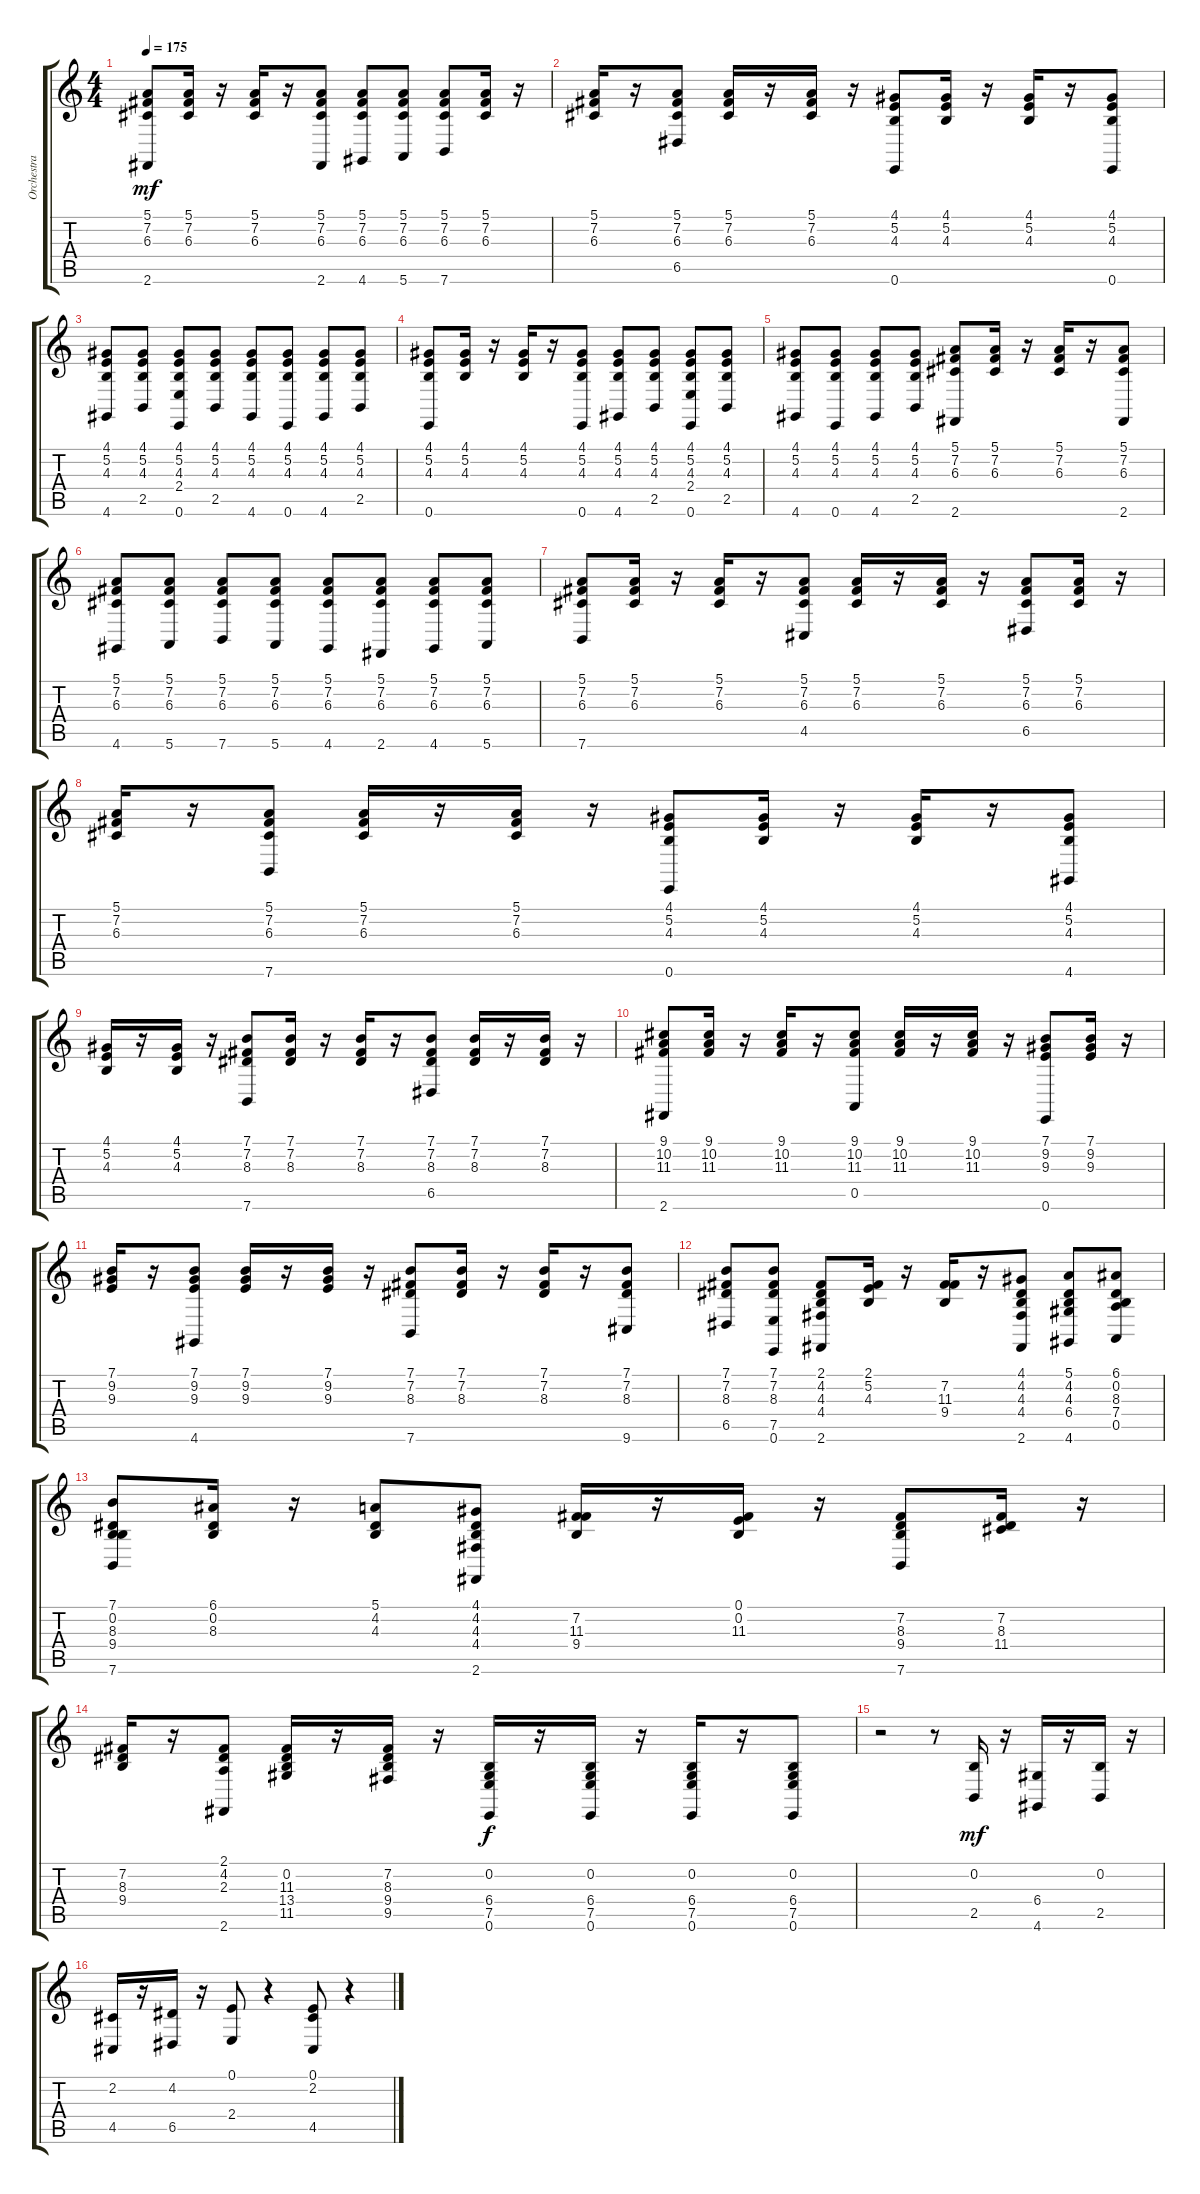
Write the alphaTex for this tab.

\track ("Orchestra" "Orchestra") {instrument stringensemble1}
\staff {score tabs}
\tuning (E4 B3 G3 D3 A2 E2) {hide}
\ts (4 4)
\tempo 175
\clef g2
\ks c
(5.1 7.2 6.3 2.6).8{dy mf} (5.1 7.2 6.3).16 r.16 (5.1 7.2 6.3).16 r.16 (5.1 7.2 6.3 2.6).8 (5.1 7.2 6.3 4.6).8 (5.1 7.2 6.3 5.6).8 (5.1 7.2 6.3 7.6).8 (5.1 7.2 6.3).16 r.16 |
(5.1 7.2 6.3).16 r.16 (5.1 7.2 6.3 6.5).8 (5.1 7.2 6.3).16 r.16 (5.1 7.2 6.3).16 r.16 (4.1 5.2 4.3 0.6).8 (4.1 5.2 4.3).16 r.16 (4.1 5.2 4.3).16 r.16 (4.1 5.2 4.3 0.6).8 |
(4.1 5.2 4.3 4.6).8 (4.1 5.2 4.3 2.5).8 (4.1 5.2 4.3 2.4 0.6).8 (4.1 5.2 4.3 2.5).8 (4.1 5.2 4.3 4.6).8 (4.1 5.2 4.3 0.6).8 (4.1 5.2 4.3 4.6).8 (4.1 5.2 4.3 2.5).8 |
(4.1 5.2 4.3 0.6).8 (4.1 5.2 4.3).16 r.16 (4.1 5.2 4.3).16 r.16 (4.1 5.2 4.3 0.6).8 (4.1 5.2 4.3 4.6).8 (4.1 5.2 4.3 2.5).8 (4.1 5.2 4.3 2.4 0.6).8 (4.1 5.2 4.3 2.5).8 |
(4.1 5.2 4.3 4.6).8 (4.1 5.2 4.3 0.6).8 (4.1 5.2 4.3 4.6).8 (4.1 5.2 4.3 2.5).8 (5.1 7.2 6.3 2.6).8 (5.1 7.2 6.3).16 r.16 (5.1 7.2 6.3).16 r.16 (5.1 7.2 6.3 2.6).8 |
(5.1 7.2 6.3 4.6).8 (5.1 7.2 6.3 5.6).8 (5.1 7.2 6.3 7.6).8 (5.1 7.2 6.3 5.6).8 (5.1 7.2 6.3 4.6).8 (5.1 7.2 6.3 2.6).8 (5.1 7.2 6.3 4.6).8 (5.1 7.2 6.3 5.6).8 |
(5.1 7.2 6.3 7.6).8 (5.1 7.2 6.3).16 r.16 (5.1 7.2 6.3).16 r.16 (5.1 7.2 6.3 4.5).8 (5.1 7.2 6.3).16 r.16 (5.1 7.2 6.3).16 r.16 (5.1 7.2 6.3 6.5).8 (5.1 7.2 6.3).16 r.16 |
(5.1 7.2 6.3).16 r.16 (5.1 7.2 6.3 7.6).8 (5.1 7.2 6.3).16 r.16 (5.1 7.2 6.3).16 r.16 (4.1 5.2 4.3 0.6).8 (4.1 5.2 4.3).16 r.16 (4.1 5.2 4.3).16 r.16 (4.1 5.2 4.3 4.6).8 |
(4.1 5.2 4.3).16 r.16 (4.1 5.2 4.3).16 r.16 (7.1 7.2 8.3 7.6).8 (7.1 7.2 8.3).16 r.16 (7.1 7.2 8.3).16 r.16 (7.1 7.2 8.3 6.5).8 (7.1 7.2 8.3).16 r.16 (7.1 7.2 8.3).16 r.16 |
(9.1 10.2 11.3 2.6).8 (9.1 10.2 11.3).16 r.16 (9.1 10.2 11.3).16 r.16 (9.1 10.2 11.3 0.5).8 (9.1 10.2 11.3).16 r.16 (9.1 10.2 11.3).16 r.16 (7.1 9.2 9.3 0.6).8 (7.1 9.2 9.3).16 r.16 |
(7.1 9.2 9.3).16 r.16 (7.1 9.2 9.3 4.6).8 (7.1 9.2 9.3).16 r.16 (7.1 9.2 9.3).16 r.16 (7.1 7.2 8.3 7.6).8 (7.1 7.2 8.3).16 r.16 (7.1 7.2 8.3).16 r.16 (7.1 7.2 8.3 9.6).8 |
(7.1 7.2 8.3 6.5).8 (7.1 7.2 8.3 7.5 0.6).8 (2.1 4.2 4.3 4.4 2.6).8 (2.1 5.2 4.3).16 r.16 (7.2 11.3 9.4).16 r.16 (4.1 4.2 4.3 4.4 2.6).8 (5.1 4.2 4.3 6.4 4.6).8 (6.1 0.2 8.3 7.4 0.5).8 |
(7.1 0.2 8.3 9.4 7.6).8 (6.1 0.2 8.3).16 r.16 (5.1 4.2 4.3).8 (4.1 4.2 4.3 4.4 2.6).8 (7.2 11.3 9.4).16 r.16 (0.1 0.2 11.3).16 r.16 (7.2 8.3 9.4 7.6).8 (7.2 8.3 11.4).16 r.16 |
(7.2 8.3 9.4).16 r.16 (2.1 4.2 2.3 2.6).8 (0.2 11.3 13.4 11.5).16 r.16 (7.2 8.3 9.4 9.5).16 r.16 (0.2 6.4 7.5 0.6).16{dy f} r.16 (0.2 6.4 7.5 0.6).16 r.16 (0.2 6.4 7.5 0.6).16 r.16 (0.2 6.4 7.5 0.6).8 |
r.2 r.8 (0.2 2.5).16{dy mf} r.16 (6.4 4.6).16 r.16 (0.2 2.5).16 r.16 |
(2.2 4.5).16 r.16 (4.2 6.5).16 r.16 (0.1 2.4).8 r.4 (0.1 2.2 4.5).8 r.4
